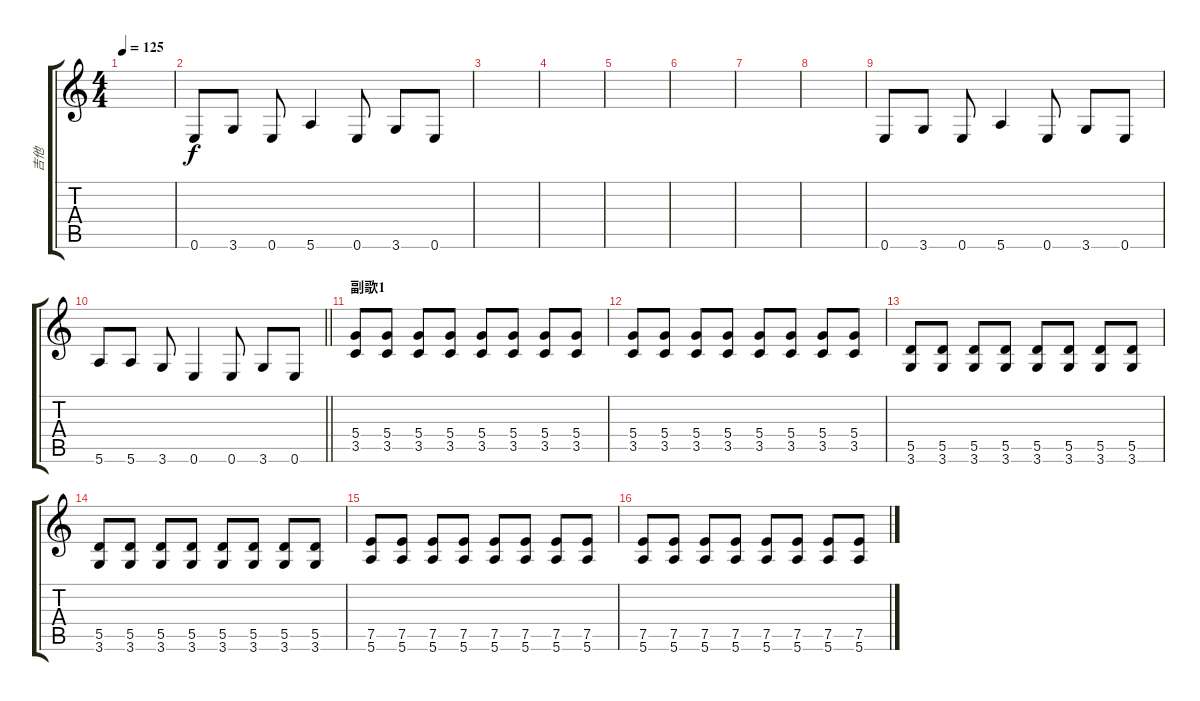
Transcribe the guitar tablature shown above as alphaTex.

\track ("吉他" "吉他") {instrument overdrivenguitar}
\staff {score tabs}
\tuning (E4 B3 G3 D3 A2 E2) {hide}
\ts (4 4)
\tempo 125
\clef g2
\ks c
|
0.6.8 3.6.8 0.6.8 5.6.4 0.6.8 3.6.8 0.6.8 |
|
|
|
|
|
|
0.6.8 3.6.8 0.6.8 5.6.4 0.6.8 3.6.8 0.6.8 |
\barLineRight lightlight
5.6.8 5.6.8 3.6.8 0.6.4 0.6.8 3.6.8 0.6.8 |
\section ("" "副歌1")
(5.4 3.5).8 (5.4 3.5).8 (5.4 3.5).8 (5.4 3.5).8 (5.4 3.5).8 (5.4 3.5).8 (5.4 3.5).8 (5.4 3.5).8 |
(5.4 3.5).8 (5.4 3.5).8 (5.4 3.5).8 (5.4 3.5).8 (5.4 3.5).8 (5.4 3.5).8 (5.4 3.5).8 (5.4 3.5).8 |
(5.5 3.6).8 (5.5 3.6).8 (5.5 3.6).8 (5.5 3.6).8 (5.5 3.6).8 (5.5 3.6).8 (5.5 3.6).8 (5.5 3.6).8 |
(5.5 3.6).8 (5.5 3.6).8 (5.5 3.6).8 (5.5 3.6).8 (5.5 3.6).8 (5.5 3.6).8 (5.5 3.6).8 (5.5 3.6).8 |
(7.5 5.6).8 (7.5 5.6).8 (7.5 5.6).8 (7.5 5.6).8 (7.5 5.6).8 (7.5 5.6).8 (7.5 5.6).8 (7.5 5.6).8 |
(7.5 5.6).8 (7.5 5.6).8 (7.5 5.6).8 (7.5 5.6).8 (7.5 5.6).8 (7.5 5.6).8 (7.5 5.6).8 (7.5 5.6).8
